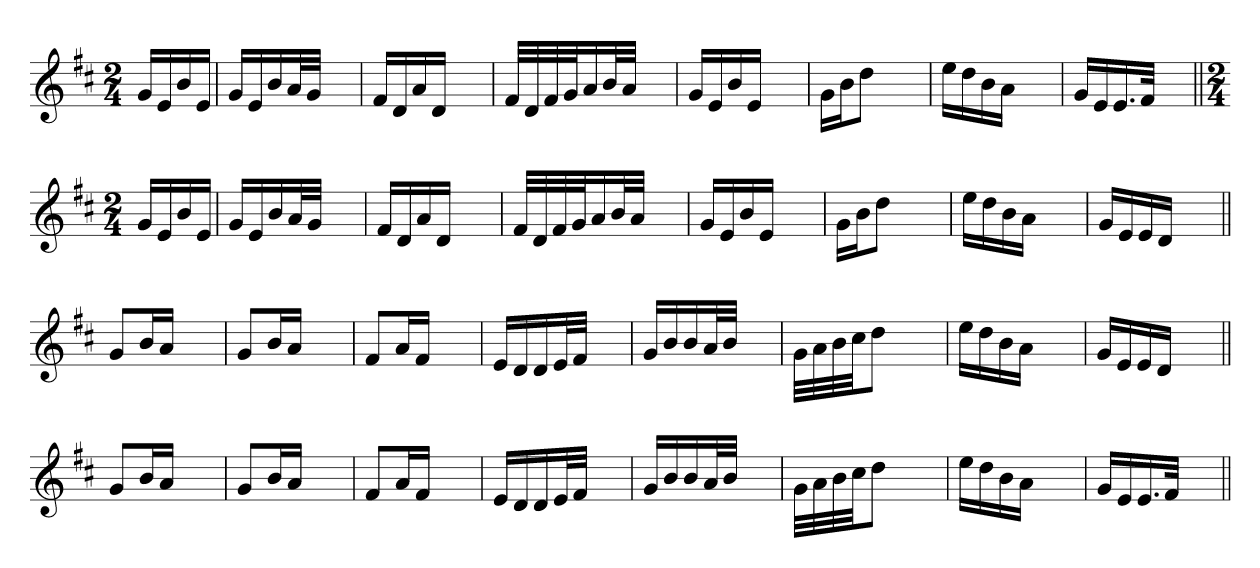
**kern
*part1
*staff1
*clefG2
*k[f#c#]
*M2/4
=1
16gLL
16e
16b
16eJJ
=
16gLL
16e
16b
32aL
32gJJJ
4ryy
=
16f#LL
16d
16a
16dJJ
4ryy
=
32f#LLL
32d
32f#
32gJ
16a
32bL
32aJJJ
4ryy
=
16gLL
16e
16b
16eJJ
4ryy
=
16gLL
16bJ
8ddJ
4ryy
=
16eeLL
16dd
16b
16aJJ
4ryy
=
16gLL
16e
16.e
32f#JJk
4ryy
=||
*M2/4
16gLL
16e
16b
16eJJ
=
16gLL
16e
16b
32aL
32gJJJ
4ryy
=
16f#LL
16d
16a
16dJJ
4ryy
=
32f#LLL
32d
32f#
32gJ
16a
32bL
32aJJJ
4ryy
=
16gLL
16e
16b
16eJJ
4ryy
=
16gLL
16bJ
8ddJ
4ryy
=
16eeLL
16dd
16b
16aJJ
4ryy
=
16gLL
16e
16e
16dJJ
4ryy
=||
8gL
16bL
16aJJ
4ryy
=
8gL
16bL
16aJJ
4ryy
=
8f#L
16aL
16f#JJ
4ryy
=
16eLL
16d
16d
32eL
32f#JJJ
4ryy
=
16gLL
16b
16b
32aL
32bJJJ
4ryy
=
32gLLL
32a
32b
32cc#JJ
8ddJ
4ryy
=
16eeLL
16dd
16b
16aJJ
4ryy
=
16gLL
16e
16e
16dJJ
4ryy
=||
8gL
16bL
16aJJ
4ryy
=
8gL
16bL
16aJJ
4ryy
=
8f#L
16aL
16f#JJ
4ryy
=
16eLL
16d
16d
32eL
32f#JJJ
4ryy
=
16gLL
16b
16b
32aL
32bJJJ
4ryy
=
32gLLL
32a
32b
32cc#JJ
8ddJ
4ryy
=
16eeLL
16dd
16b
16aJJ
4ryy
=
16gLL
16e
16.e
32f#JJk
4ryy
=||
*-
